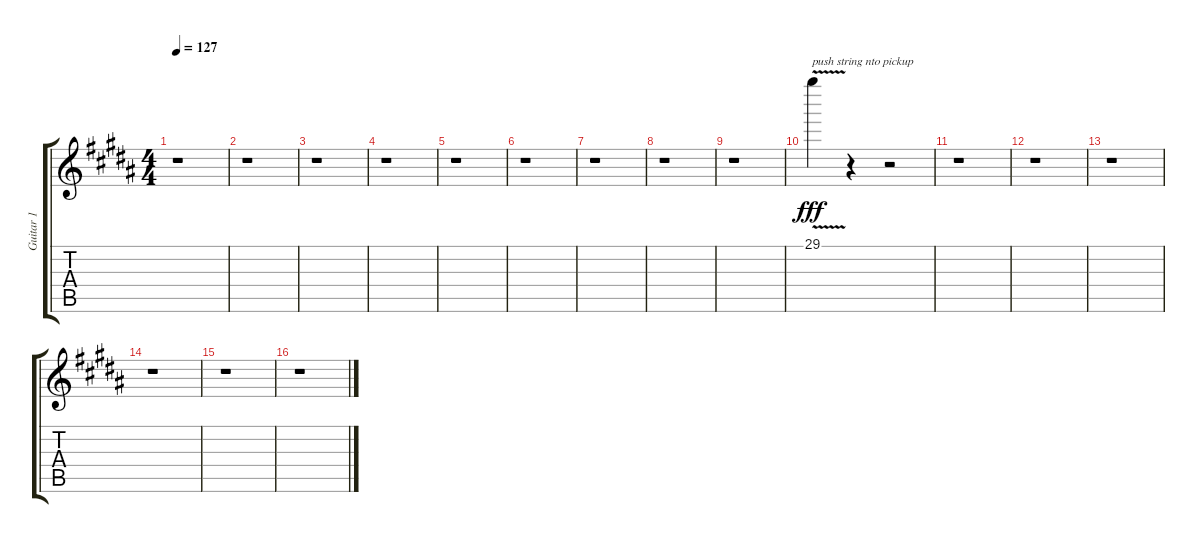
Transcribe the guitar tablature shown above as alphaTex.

\track ("Guitar 1" "Guitar 1") {instrument distortionguitar}
\staff {score tabs}
\tuning (Eb4 Bb3 Gb3 Db3 Ab2 Eb2) {hide}
\ts (4 4)
\tempo 127
\clef g2
\ks b
r.1{dy f} |
r.1 |
r.1 |
r.1 |
r.1 |
r.1 |
r.1 |
r.1 |
r.1 |
29.1{v}.4{txt "push string nto pickup" dy fff} r.4 r.2 |
r.1 |
r.1 |
r.1 |
r.1 |
r.1 |
r.1
